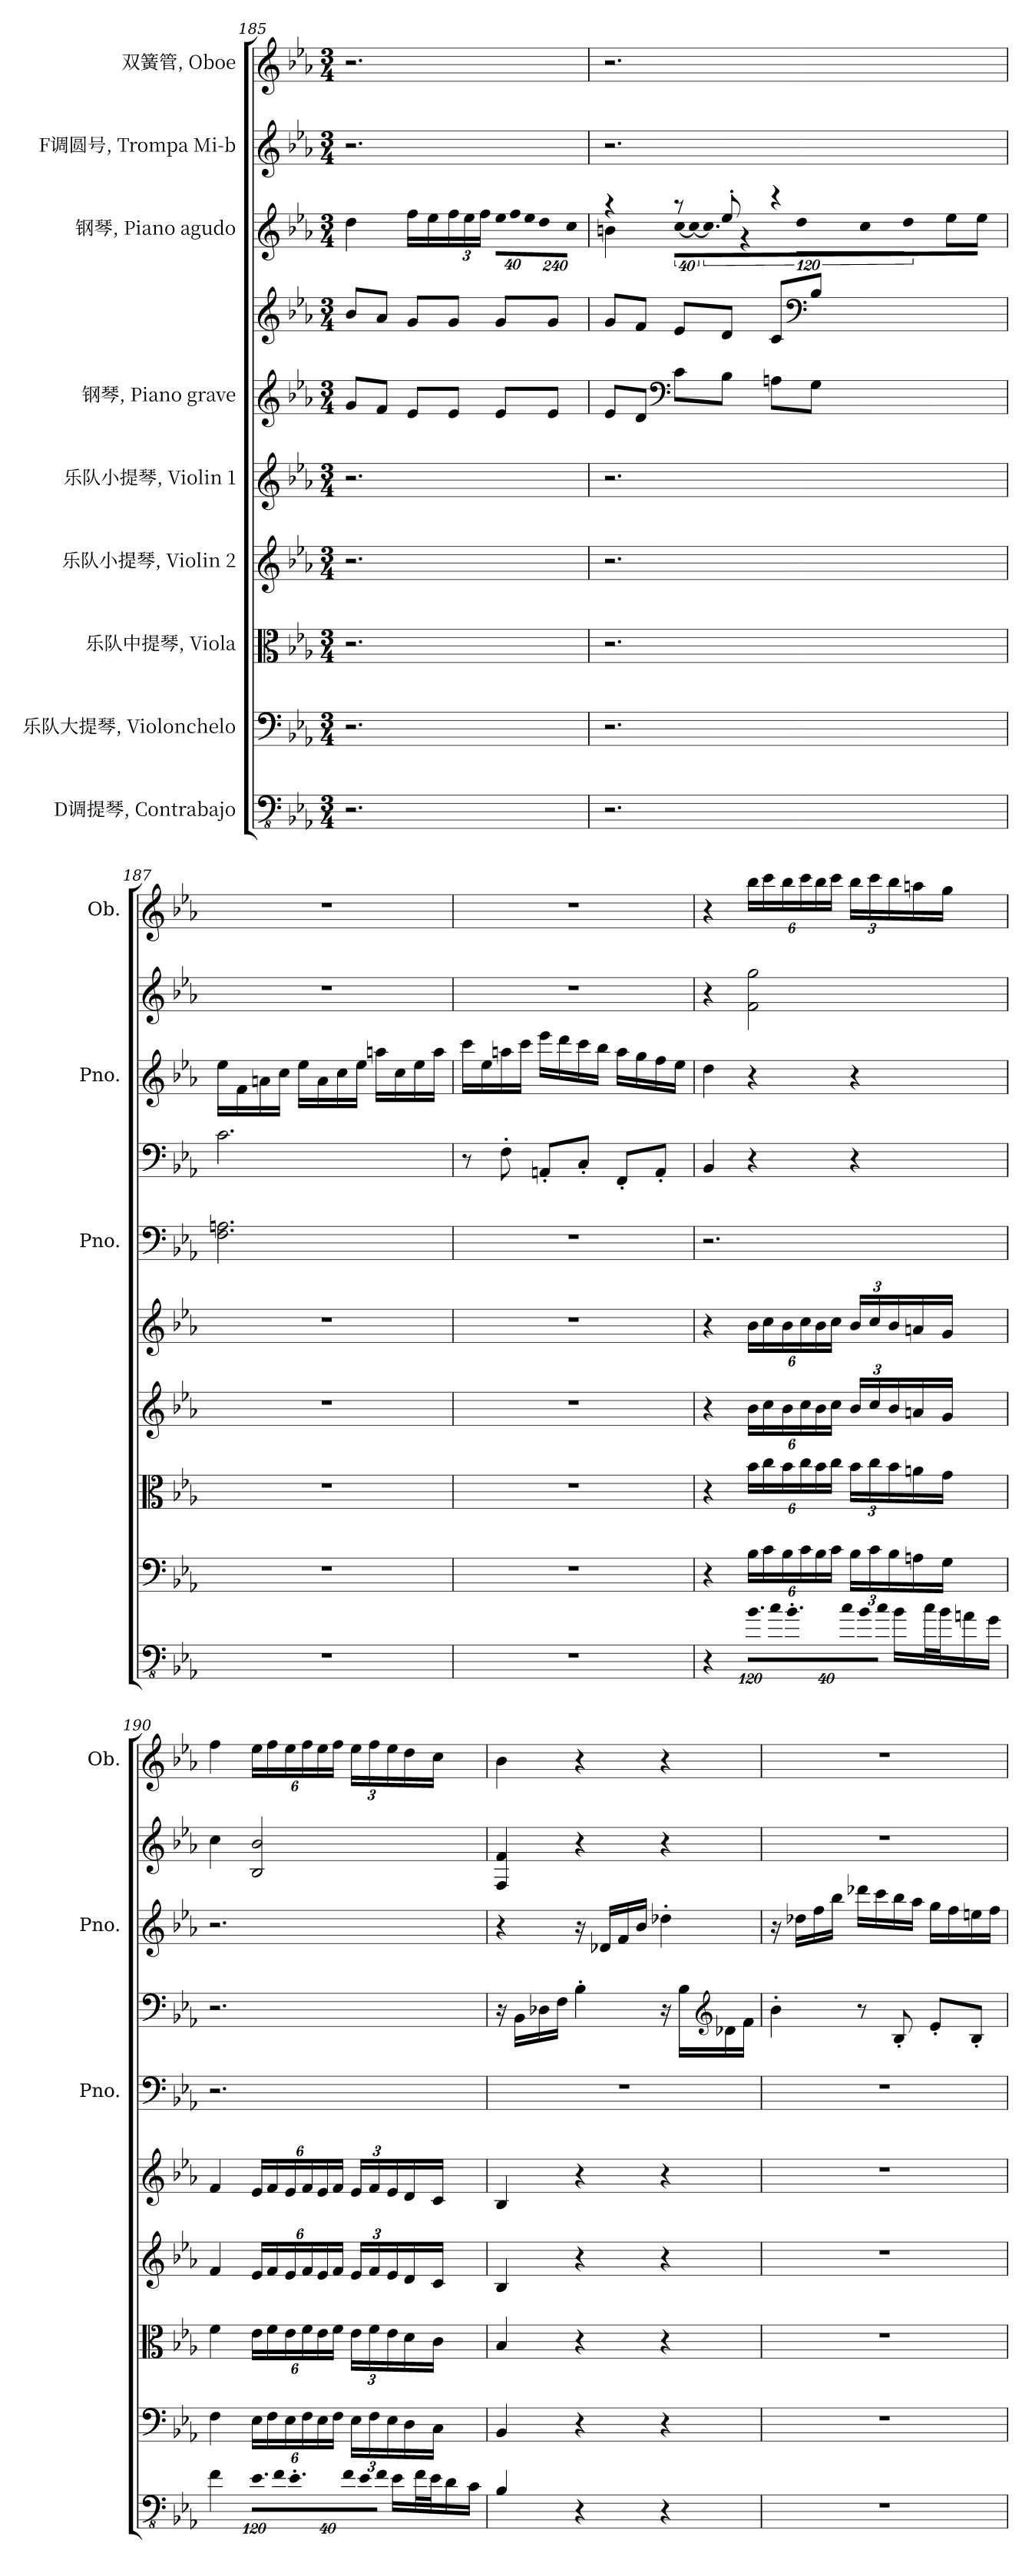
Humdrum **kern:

**kern	**kern	**kern	**kern	**kern	**kern	**kern	**kern	**kern	**kern
*part9	*part8	*part7	*part6	*part5	*part4	*part4	*part3	*part2	*part1
*staff10	*staff9	*staff8	*staff7	*staff6	*staff5	*staff4	*staff3	*staff2	*staff1
*I"D调提琴, Contrabajo	*I"乐队大提琴, Violonchelo	*I"乐队中提琴, Viola	*I"乐队小提琴, Violin 2	*I"乐队小提琴, Violin 1	*I"钢琴, Piano grave	*	*I"钢琴, Piano agudo	*I"F调圆号, Trompa Mi-b	*I"双簧管, Oboe
*	*	*	*	*	*I'Pno.	*	*I'Pno.	*	*I'Ob.
!!LO:PB:g=z
*clefFv4	*clefF4	*clefC3	*clefG2	*clefG2	*clefG2	*clefG2	*clefG2	*clefG2	*clefG2
*ITrd7c12	*	*	*	*	*	*	*	*ITrd4c7	*
*k[b-e-a-]	*k[b-e-a-]	*k[b-e-a-]	*k[b-e-a-]	*k[b-e-a-]	*k[b-e-a-]	*k[b-e-a-]	*k[b-e-a-]	*k[b-e-a-d-]	*k[b-e-a-]
*M3/4	*M3/4	*M3/4	*M3/4	*M3/4	*M3/4	*M3/4	*M3/4	*M3/4	*M3/4
*MM140	*MM140	*MM140	*MM140	*MM140	*MM140	*MM140	*MM140	*MM140	*MM140
=185	=185	=185	=185	=185	=185	=185	=185	=185	=185
2.r	2.r	2.r	2.r	2.r	8g/L	8b-/L	4dd\	2.r	2.r
.	.	.	.	.	8f/J	8a-/J	.	.	.
.	.	.	.	.	8e-/L	8g/L	16ff\LL	.	.
.	.	.	.	.	.	.	16ee-\	.	.
*	*	*	*	*	*	*	*Xbrackettup	*	*
.	.	.	.	.	8e-/J	8g/J	24ff\	.	.
.	.	.	.	.	.	.	24ee-\	.	.
.	.	.	.	.	.	.	24ff\JJ	.	.
!	!	!	!	!	!	!	!LO:N:vis=32	!	!
.	.	.	.	.	8e-/L	8g/L	640%23ee-\LLL	.	.
!	!	!	!	!	!	!	!LO:N:vis=32	!	!
.	.	.	.	.	.	.	640%23ff\	.	.
!	!	!	!	!	!	!	!LO:N:vis=32	!	!
.	.	.	.	.	.	.	640%23ee-\J	.	.
!	!	!	!	!	!	!	!LO:N:vis=16	!	!
.	.	.	.	.	.	.	1920%137dd\	.	.
.	.	.	.	.	8e-/J	8g/J	.	.	.
!	!	!	!	!	!	!	!LO:N:vis=16	!	!
.	.	.	.	.	.	.	1920%137cc\JJ	.	.
1920ryy	1920ryy	1920ryy	1920ryy	1920ryy	1920ryy	1920ryy	.	1920ryy	1920ryy
=186	=186	=186	=186	=186	=186	=186	=186	=186	=186
*	*	*	*	*	*	*	*	*	*MM135
*	*	*	*	*	*	*	*^	*	*
2.r	2.r	2.r	2.r	2.r	8e-/L	8g/L	4r	4bn\	2.r	2.r
.	.	.	.	.	8d/J	8f/J	.	.	.	.
*	*	*	*	*	*clefF4	*	*	*	*	*
*	*	*	*	*	*	*	*	*brackettup	*	*
!	!	!	!	!	!	!	!	!LO:N:vis=32	!	!
.	.	.	.	.	8c\L	8e-/L	8r	[640%23cc\LLL	.	.
!	!	!	!	!	!	!	!	!LO:N:vis=32	!	!
.	.	.	.	.	.	.	.	640%23cc\_	.	.
!	!	!	!	!	!	!	!	!LO:N:vis=32.	!	!
.	.	.	.	.	.	.	.	1920%103cc\JJJ]	.	.
.	.	.	.	.	8B-\J	8d/J	8ee-'/	.	.	.
!	!	!	!	!	!	!	!	!LO:N:vis=64	!	!
.	.	.	.	.	.	.	.	960%17r	.	.
!	!	!	!	!	!	!	!	!LO:N:vis=32	!	!
.	.	.	.	.	.	.	.	640%23dd\LLL	.	.
!	!	!	!	!	!	!	!	!LO:N:vis=32	!	!
.	.	.	.	.	.	.	.	640%23cc\	.	.
!	!	!	!	!	!	!	!	!LO:N:vis=32	!	!
.	.	.	.	.	.	.	.	640%23dd\JJJ	.	.
.	.	.	.	.	8An\L	8c/L	4r	.	.	.
.	.	.	.	.	.	.	.	8ee-\L	.	.
*	*	*	*	*	*	*clefF4	*	*	*	*
.	.	.	.	.	8G\J	8B-/J	.	.	.	.
.	.	.	.	.	.	.	.	8ee-\J	.	.
960ryy	960ryy	960ryy	960ryy	960ryy	960ryy	960ryy	960ryy	.	960ryy	960ryy
*	*	*	*	*	*	*	*v	*v	*	*
!!LO:PB:g=z
=187	=187	=187	=187	=187	=187	=187	=187	=187	=187
*	*	*	*	*	*	*	*	*	*MM130
2.r	2.r	2.r	2.r	2.r	2.F\ 2.An\	2.c\	16ee-\LL	2.r	2.r
.	.	.	.	.	.	.	16f\	.	.
.	.	.	.	.	.	.	16an\	.	.
.	.	.	.	.	.	.	16cc\JJ	.	.
.	.	.	.	.	.	.	16ee-\LL	.	.
.	.	.	.	.	.	.	16a\	.	.
.	.	.	.	.	.	.	16cc\	.	.
.	.	.	.	.	.	.	16ee-\JJ	.	.
.	.	.	.	.	.	.	16aan\LL	.	.
.	.	.	.	.	.	.	16cc\	.	.
.	.	.	.	.	.	.	16ee-\	.	.
.	.	.	.	.	.	.	16aa\JJ	.	.
=188	=188	=188	=188	=188	=188	=188	=188	=188	=188
*	*	*	*	*	*	*	*	*	*MM115
2.r	2.r	2.r	2.r	2.r	2.r	8r	16ccc\LL	2.r	2.r
.	.	.	.	.	.	.	16ee-\	.	.
.	.	.	.	.	.	8F'\	16aan\	.	.
.	.	.	.	.	.	.	16ccc\JJ	.	.
.	.	.	.	.	.	8AAn'/L	16eee-\LL	.	.
.	.	.	.	.	.	.	16ddd\	.	.
.	.	.	.	.	.	8C'/J	16ccc\	.	.
.	.	.	.	.	.	.	16bb-\JJ	.	.
.	.	.	.	.	.	8FF'/L	16aa\LL	.	.
.	.	.	.	.	.	.	16gg\	.	.
.	.	.	.	.	.	8AA'/J	16ff\	.	.
.	.	.	.	.	.	.	16ee-\JJ	.	.
!!LO:PB:g=z
=189	=189	=189	=189	=189	=189	=189	=189	=189	=189
*	*	*	*	*	*	*	*	*	*MM140
4r	4r	4r	4r	4r	2.r	4BB-/	4dd\	4r	4r
*Xbrackettup	*	*	*	*	*	*	*	*	*
!LO:N:vis=32.	!	!	!	!	!	!	!	!	!
*	*Xbrackettup	*Xbrackettup	*Xbrackettup	*Xbrackettup	*	*	*	*	*Xbrackettup
1920%103BB-\LLL	24B-\LL	24b-\LL	24b-\LL	24b-\LL	.	4r	4r	2B-\ 2cc\	24bb-\LL
.	24c\	24cc\	24cc\	24cc\	.	.	.	.	24ccc\
!LO:N:vis=32	!	!	!	!	!	!	!	!	!
640%23C\	.	.	.	.	.	.	.	.	.
.	24B-\	24b-\	24b-\	24b-\	.	.	.	.	24bb-\
!LO:N:vis=32.	!	!	!	!	!	!	!	!	!
1920%103BB-'\	.	.	.	.	.	.	.	.	.
.	24c\	24cc\	24cc\	24cc\	.	.	.	.	24ccc\
!LO:N:vis=32	!	!	!	!	!	!	!	!	!
640%23C\	.	.	.	.	.	.	.	.	.
.	24B-\	24b-\	24b-\	24b-\	.	.	.	.	24bb-\
!LO:N:vis=32	!	!	!	!	!	!	!	!	!
640%23BB-\	.	.	.	.	.	.	.	.	.
.	24c\JJ	24cc\JJ	24cc\JJ	24cc\JJ	.	.	.	.	24ccc\JJ
!LO:N:vis=32	!	!	!	!	!	!	!	!	!
640%23C\JJJ	.	.	.	.	.	.	.	.	.
.	24B-\LL	24b-\LL	24b-/LL	24b-/LL	.	4r	4r	.	24bb-\LL
16BB-\LL	.	.	.	.	.	.	.	.	.
.	24c\	24cc\	24cc/	24cc/	.	.	.	.	24ccc\
32C\L	.	.	.	.	.	.	.	.	.
.	24B-\	24b-\	24b-/	24b-/	.	.	.	.	24bb-\
32BB-\J	.	.	.	.	.	.	.	.	.
.	16An\	16an\	16an/	16an/	.	.	.	.	16aan\
16AAn\	.	.	.	.	.	.	.	.	.
.	16G\JJ	16g\JJ	16g/JJ	16g/JJ	.	.	.	.	16gg\JJ
16GG\JJ	.	.	.	.	.	.	.	.	.
.	960ryy	960ryy	960ryy	960ryy	960ryy	960ryy	960ryy	960ryy	960ryy
=190	=190	=190	=190	=190	=190	=190	=190	=190	=190
4FF\	4F\	4f\	4f/	4f/	2.r	2.r	2.r	4f\	4ff\
!LO:N:vis=32.	!	!	!	!	!	!	!	!	!
1920%103EE-\LLL	24E-\LL	24e-\LL	24e-/LL	24e-/LL	.	.	.	2E-/ 2e-/	24ee-\LL
.	24F\	24f\	24f/	24f/	.	.	.	.	24ff\
!LO:N:vis=32	!	!	!	!	!	!	!	!	!
640%23FF\	.	.	.	.	.	.	.	.	.
.	24E-\	24e-\	24e-/	24e-/	.	.	.	.	24ee-\
!LO:N:vis=32.	!	!	!	!	!	!	!	!	!
1920%103EE-'\	.	.	.	.	.	.	.	.	.
.	24F\	24f\	24f/	24f/	.	.	.	.	24ff\
!LO:N:vis=32	!	!	!	!	!	!	!	!	!
640%23FF\	.	.	.	.	.	.	.	.	.
.	24E-\	24e-\	24e-/	24e-/	.	.	.	.	24ee-\
!LO:N:vis=32	!	!	!	!	!	!	!	!	!
640%23EE-\	.	.	.	.	.	.	.	.	.
.	24F\JJ	24f\JJ	24f/JJ	24f/JJ	.	.	.	.	24ff\JJ
!LO:N:vis=32	!	!	!	!	!	!	!	!	!
640%23FF\JJJ	.	.	.	.	.	.	.	.	.
.	24E-\LL	24e-\LL	24e-/LL	24e-/LL	.	.	.	.	24ee-\LL
16EE-\LL	.	.	.	.	.	.	.	.	.
.	24F\	24f\	24f/	24f/	.	.	.	.	24ff\
32FF\L	.	.	.	.	.	.	.	.	.
.	24E-\	24e-\	24e-/	24e-/	.	.	.	.	24ee-\
32EE-\J	.	.	.	.	.	.	.	.	.
.	16D\	16d\	16d/	16d/	.	.	.	.	16dd\
16DD\	.	.	.	.	.	.	.	.	.
.	16C\JJ	16c\JJ	16c/JJ	16c/JJ	.	.	.	.	16cc\JJ
16CC\JJ	.	.	.	.	.	.	.	.	.
.	960ryy	960ryy	960ryy	960ryy	960ryy	960ryy	960ryy	960ryy	960ryy
!!LO:PB:g=z
=191	=191	=191	=191	=191	=191	=191	=191	=191	=191
*	*	*	*	*	*	*	*	*	*MM130
4BBB-/	4BB-/	4B-/	4B-/	4B-/	2.r	16r	4r	4BB-/ 4B-/	4b-\
.	.	.	.	.	.	16BB-\LL	.	.	.
.	.	.	.	.	.	16D-X\	.	.	.
.	.	.	.	.	.	16F\JJ	.	.	.
4r	4r	4r	4r	4r	.	4B-'\	16r	4r	4r
.	.	.	.	.	.	.	16d-X/LL	.	.
.	.	.	.	.	.	.	16f/	.	.
.	.	.	.	.	.	.	16b-/JJ	.	.
*	*	*	*	*	*	*	*	*	*MM120
4r	4r	4r	4r	4r	.	16r	4dd-X'\	4r	4r
.	.	.	.	.	.	16B-\LL	.	.	.
*	*	*	*	*	*	*clefG2	*	*	*
.	.	.	.	.	.	16d-X\	.	.	.
.	.	.	.	.	.	16f\JJ	.	.	.
=192	=192	=192	=192	=192	=192	=192	=192	=192	=192
2.r	2.r	2.r	2.r	2.r	2.r	4b-'\	16r	2.r	2.r
.	.	.	.	.	.	.	16dd-X\LL	.	.
.	.	.	.	.	.	.	16ff\	.	.
.	.	.	.	.	.	.	16bb-\JJ	.	.
.	.	.	.	.	.	8r	16ddd-X\LL	.	.
.	.	.	.	.	.	.	16ccc\	.	.
.	.	.	.	.	.	8B-'/	16bb-\	.	.
.	.	.	.	.	.	.	16aa-\JJ	.	.
.	.	.	.	.	.	8e-'/L	16gg\LL	.	.
.	.	.	.	.	.	.	16ff\	.	.
.	.	.	.	.	.	8B-'/J	16een\	.	.
.	.	.	.	.	.	.	16ff\JJ	.	.
=	=	=	=	=	=	=	=	=	=
*-	*-	*-	*-	*-	*-	*-	*-	*-	*-
